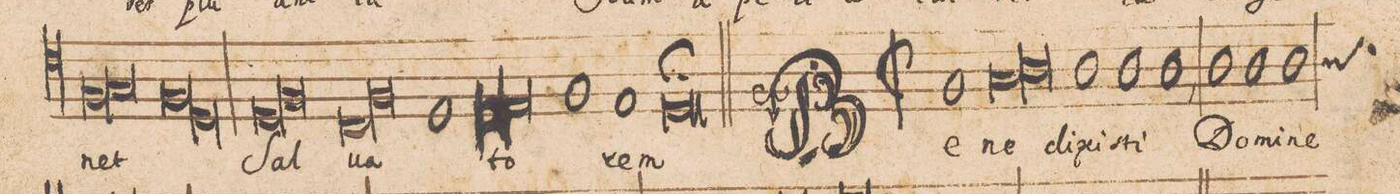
**kern	**text
*I"[TENOR.]	*
*clefC4	*
*k[]	*
*met(C|)	*
*M2/1	*
1F	-net
=28-	=28-
1G	.
*Xlig	*
*lig	*
1F	.
=29-	=29-
1D	.
*Xlig	*
*lig	*
1D	Sal-
=30-	=30-
1F	.
*Xlig	*
*lig	*
1C	-ua-
=31-	=31-
1F	.
*Xlig	*
1D	.
=32-	=32-
*lig	*
1D	-to-
1E	.
*Xlig	*
=33-	=33-
1F	.
1E	-rem
=34-	=34-
0D;>	.
=35||	=35||
*M2/1	*
*met(C|)	*
1F	Be-
*lig	*
1G	-ne-
=36-	=36-
1A	.
*Xlig	*
1A	-di-
=37-	=37-
1A	-xi-
1A,<	-sti
=38-	=38-
1A	Do-
1A	-mi-
=39-	=39-
*custos:A	*
1A	-ne
*lig	*
*-	*-
